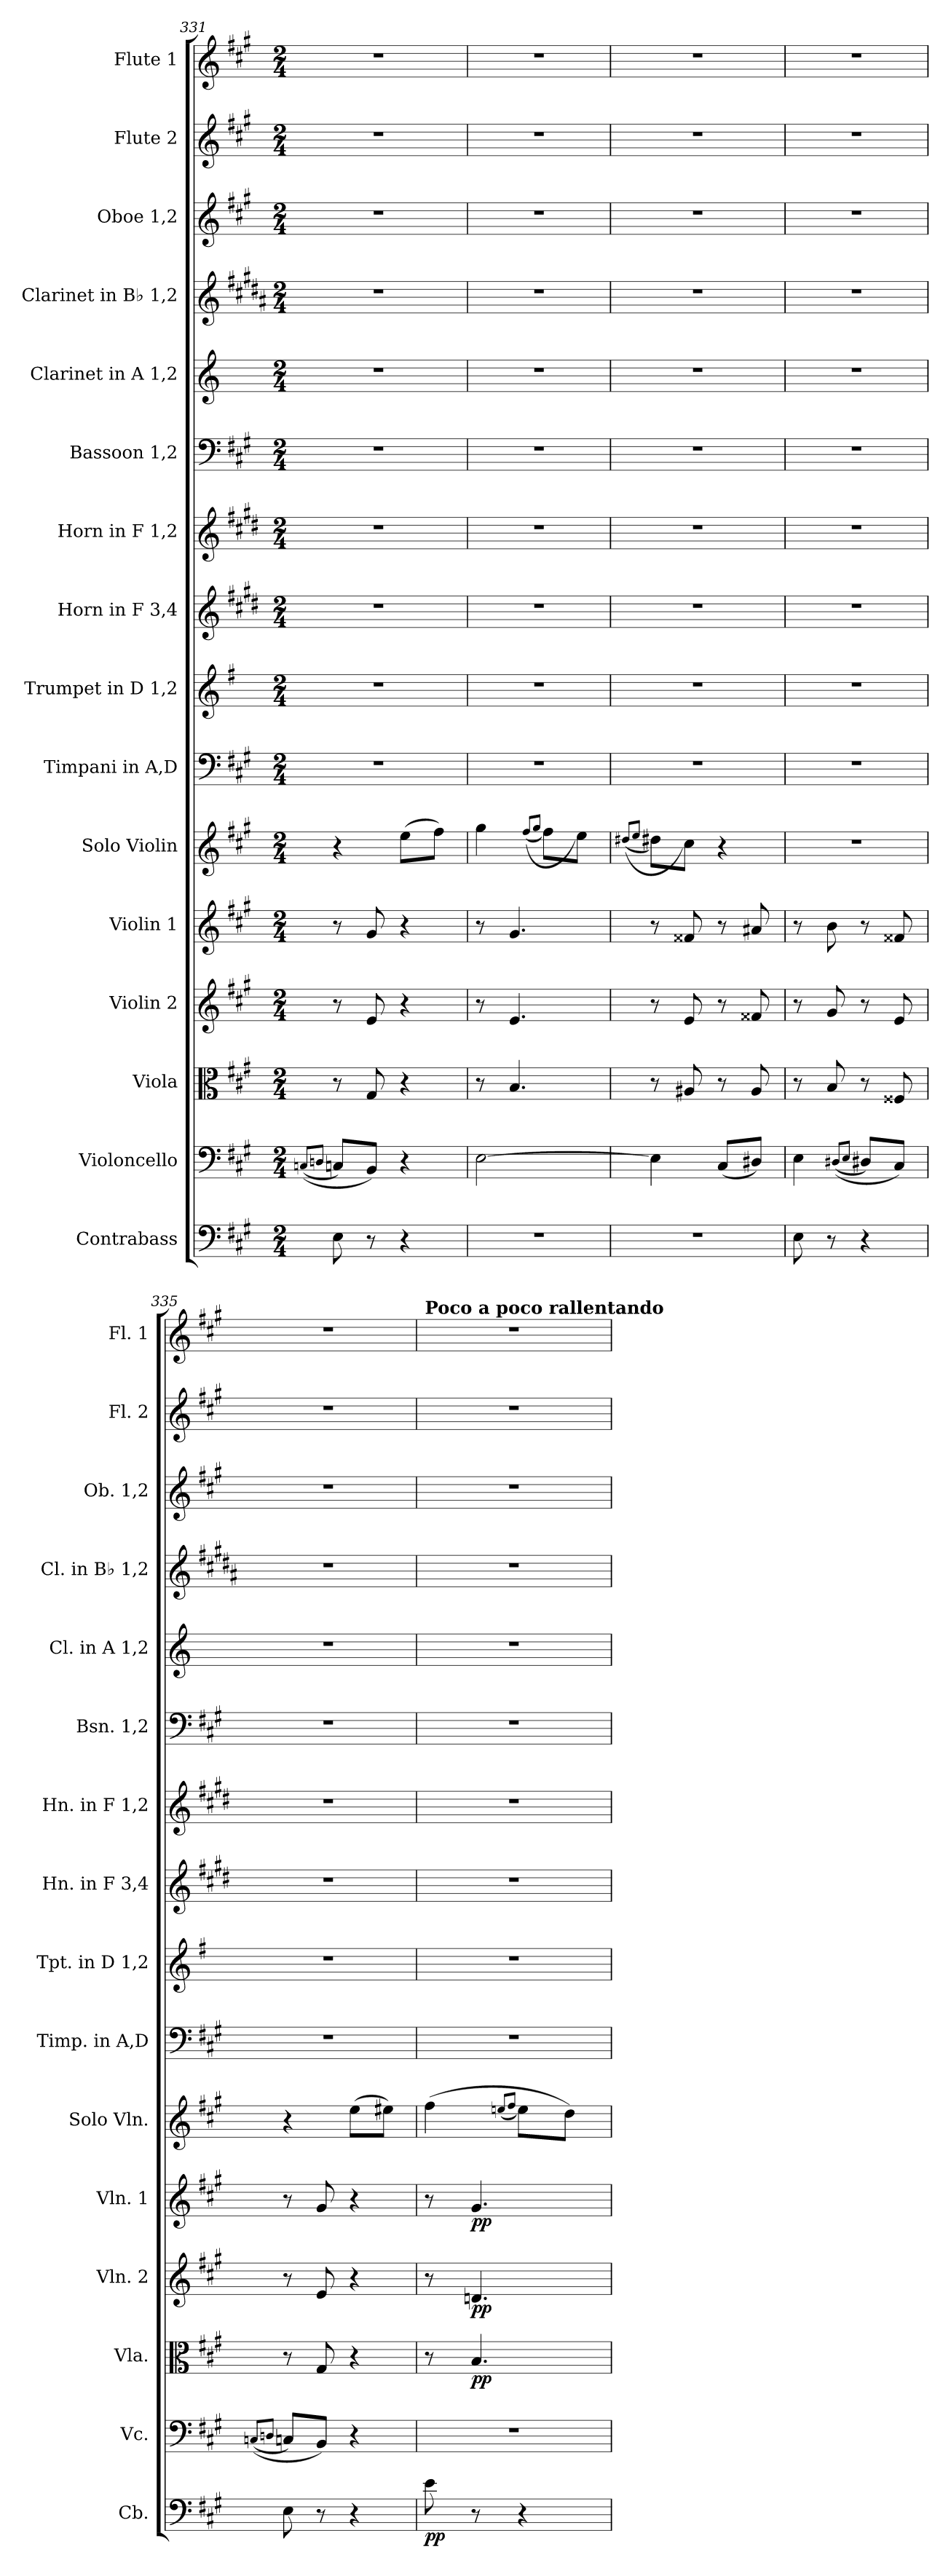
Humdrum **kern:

**kern	**dynam	**kern	**kern	**dynam	**kern	**dynam	**kern	**dynam	**kern	**kern	**kern	**kern	**kern	**kern	**kern	**kern	**kern	**kern	**kern
*part16	*part16	*part15	*part14	*part14	*part13	*part13	*part12	*part12	*part11	*part10	*part9	*part8	*part7	*part6	*part5	*part4	*part3	*part2	*part1
*staff16	*staff16	*staff15	*staff14	*staff14	*staff13	*staff13	*staff12	*staff12	*staff11	*staff10	*staff9	*staff8	*staff7	*staff6	*staff5	*staff4	*staff3	*staff2	*staff1
*I"Contrabass	*	*I"Violoncello	*I"Viola	*	*I"Violin 2	*	*I"Violin 1	*	*I"Solo Violin	*I"Timpani in A,D	*I"Trumpet in D 1,2	*I"Horn in F 3,4	*I"Horn in F 1,2	*I"Bassoon 1,2	*I"Clarinet in A 1,2	*I"Clarinet in B♭ 1,2	*I"Oboe 1,2	*I"Flute 2	*I"Flute 1
*I'Cb.	*	*I'Vc.	*I'Vla.	*	*I'Vln. 2	*	*I'Vln. 1	*	*I'Solo Vln.	*I'Timp. in A,D	*I'Tpt. in D 1,2	*I'Hn. in F 3,4	*I'Hn. in F 1,2	*I'Bsn. 1,2	*I'Cl. in A 1,2	*I'Cl. in B♭ 1,2	*I'Ob. 1,2	*I'Fl. 2	*I'Fl. 1
*clefF4	*	*clefF4	*clefC3	*	*clefG2	*	*clefG2	*	*clefG2	*clefF4	*clefG2	*clefG2	*clefG2	*clefF4	*clefG2	*clefG2	*clefG2	*clefG2	*clefG2
*ITrd7c12	*	*	*	*	*	*	*	*	*	*	*ITrd-1c-2	*ITrd4c7	*ITrd4c7	*	*ITrd2c3	*ITrd1c2	*	*	*
*k[f#c#g#]	*	*k[f#c#g#]	*k[f#c#g#]	*	*k[f#c#g#]	*	*k[f#c#g#]	*	*k[f#c#g#]	*k[f#c#g#]	*k[f#c#g#]	*k[f#c#g#]	*k[f#c#g#]	*k[f#c#g#]	*k[f#c#g#]	*k[f#c#g#]	*k[f#c#g#]	*k[f#c#g#]	*k[f#c#g#]
*M2/4	*	*M2/4	*M2/4	*	*M2/4	*	*M2/4	*	*M2/4	*M2/4	*M2/4	*M2/4	*M2/4	*M2/4	*M2/4	*M2/4	*M2/4	*M2/4	*M2/4
=331	=331	=331	=331	=331	=331	=331	=331	=331	=331	=331	=331	=331	=331	=331	=331	=331	=331	=331	=331
.	.	(<(<8qCn/L	.	.	.	.	.	.	.	.	.	.	.	.	.	.	.	.	.
.	.	8qDn/J	.	.	.	.	.	.	.	.	.	.	.	.	.	.	.	.	.
8EE\	.	8C/L)	8r	.	8r	.	8r	.	4r	2r	2r	2r	2r	2r	2r	2r	2r	2r	2r
8r	.	8BB/J)	8G#/	.	8e/	.	8g#/	.	.	.	.	.	.	.	.	.	.	.	.
4r	.	4r	4r	.	4r	.	4r	.	(>8ee\L	.	.	.	.	.	.	.	.	.	.
.	.	.	.	.	.	.	.	.	8ff#\J)	.	.	.	.	.	.	.	.	.	.
!!LO:PB:g=z
=332	=332	=332	=332	=332	=332	=332	=332	=332	=332	=332	=332	=332	=332	=332	=332	=332	=332	=332	=332
2r	.	[2E\	8r	.	8r	.	8r	.	4gg#\	2r	2r	2r	2r	2r	2r	2r	2r	2r	2r
.	.	.	4.B/	.	4.e/	.	4.g#/	.	.	.	.	.	.	.	.	.	.	.	.
.	.	.	.	.	.	.	.	.	(<(>8qff#/L	.	.	.	.	.	.	.	.	.	.
.	.	.	.	.	.	.	.	.	8qgg#/J	.	.	.	.	.	.	.	.	.	.
.	.	.	.	.	.	.	.	.	8ff#\L)	.	.	.	.	.	.	.	.	.	.
.	.	.	.	.	.	.	.	.	8ee\J)	.	.	.	.	.	.	.	.	.	.
=333	=333	=333	=333	=333	=333	=333	=333	=333	=333	=333	=333	=333	=333	=333	=333	=333	=333	=333	=333
.	.	.	.	.	.	.	.	.	(<(<8qdd#X/L	.	.	.	.	.	.	.	.	.	.
.	.	.	.	.	.	.	.	.	8qee/J	.	.	.	.	.	.	.	.	.	.
2r	.	4E\]	8r	.	8r	.	8r	.	8dd#\L)	2r	2r	2r	2r	2r	2r	2r	2r	2r	2r
.	.	.	8A#X/	.	8e/	.	8f##X/	.	8cc#\J)	.	.	.	.	.	.	.	.	.	.
.	.	(<8C#/L	8r	.	8r	.	8r	.	4r	.	.	.	.	.	.	.	.	.	.
.	.	8D#X/J)	8A#/	.	8f##X/	.	8a#X/	.	.	.	.	.	.	.	.	.	.	.	.
=334	=334	=334	=334	=334	=334	=334	=334	=334	=334	=334	=334	=334	=334	=334	=334	=334	=334	=334	=334
8EE\	.	4E\	8r	.	8r	.	8r	.	2r	2r	2r	2r	2r	2r	2r	2r	2r	2r	2r
8r	.	.	8B/	.	8g#/	.	8b\	.	.	.	.	.	.	.	.	.	.	.	.
.	.	(<(<8qD#X/L	.	.	.	.	.	.	.	.	.	.	.	.	.	.	.	.	.
.	.	8qE/J	.	.	.	.	.	.	.	.	.	.	.	.	.	.	.	.	.
4r	.	8D#/L)	8r	.	8r	.	8r	.	.	.	.	.	.	.	.	.	.	.	.
.	.	8C#/J)	8F##X/	.	8e/	.	8f##X/	.	.	.	.	.	.	.	.	.	.	.	.
=335	=335	=335	=335	=335	=335	=335	=335	=335	=335	=335	=335	=335	=335	=335	=335	=335	=335	=335	=335
.	.	(<(<8qCn/L	.	.	.	.	.	.	.	.	.	.	.	.	.	.	.	.	.
.	.	8qDn/J	.	.	.	.	.	.	.	.	.	.	.	.	.	.	.	.	.
8EE\	.	8C/L)	8r	.	8r	.	8r	.	4r	2r	2r	2r	2r	2r	2r	2r	2r	2r	2r
8r	.	8BB/J)	8G#/	.	8e/	.	8g#/	.	.	.	.	.	.	.	.	.	.	.	.
4r	.	4r	4r	.	4r	.	4r	.	(>8ee\L	.	.	.	.	.	.	.	.	.	.
.	.	.	.	.	.	.	.	.	8ee#X\J)	.	.	.	.	.	.	.	.	.	.
=336	=336	=336	=336	=336	=336	=336	=336	=336	=336	=336	=336	=336	=336	=336	=336	=336	=336	=336	=336
!	!	!	!	!	!	!	!	!	!	!	!	!	!	!	!	!	!	!	!LO:TX:a:B:t=Poco a poco rallentando
!	!LO:DY:b	!	!	!	!	!	!	!	!	!	!	!	!	!	!	!	!	!	!
8E\	pp	2r	8r	.	8r	.	8r	.	(>4ff#\	2r	2r	2r	2r	2r	2r	2r	2r	2r	2r
!	!	!	!	!LO:DY:b	!	!LO:DY:b	!	!LO:DY:b	!	!	!	!	!	!	!	!	!	!	!
8r	.	.	4.B/	pp	4.dn/	pp	4.g#/	pp	.	.	.	.	.	.	.	.	.	.	.
.	.	.	.	.	.	.	.	.	(<8qeen/L	.	.	.	.	.	.	.	.	.	.
.	.	.	.	.	.	.	.	.	8qff#/J	.	.	.	.	.	.	.	.	.	.
4r	.	.	.	.	.	.	.	.	8ee\L)	.	.	.	.	.	.	.	.	.	.
.	.	.	.	.	.	.	.	.	8dd\J)	.	.	.	.	.	.	.	.	.	.
=	=	=	=	=	=	=	=	=	=	=	=	=	=	=	=	=	=	=	=
*-	*-	*-	*-	*-	*-	*-	*-	*-	*-	*-	*-	*-	*-	*-	*-	*-	*-	*-	*-
